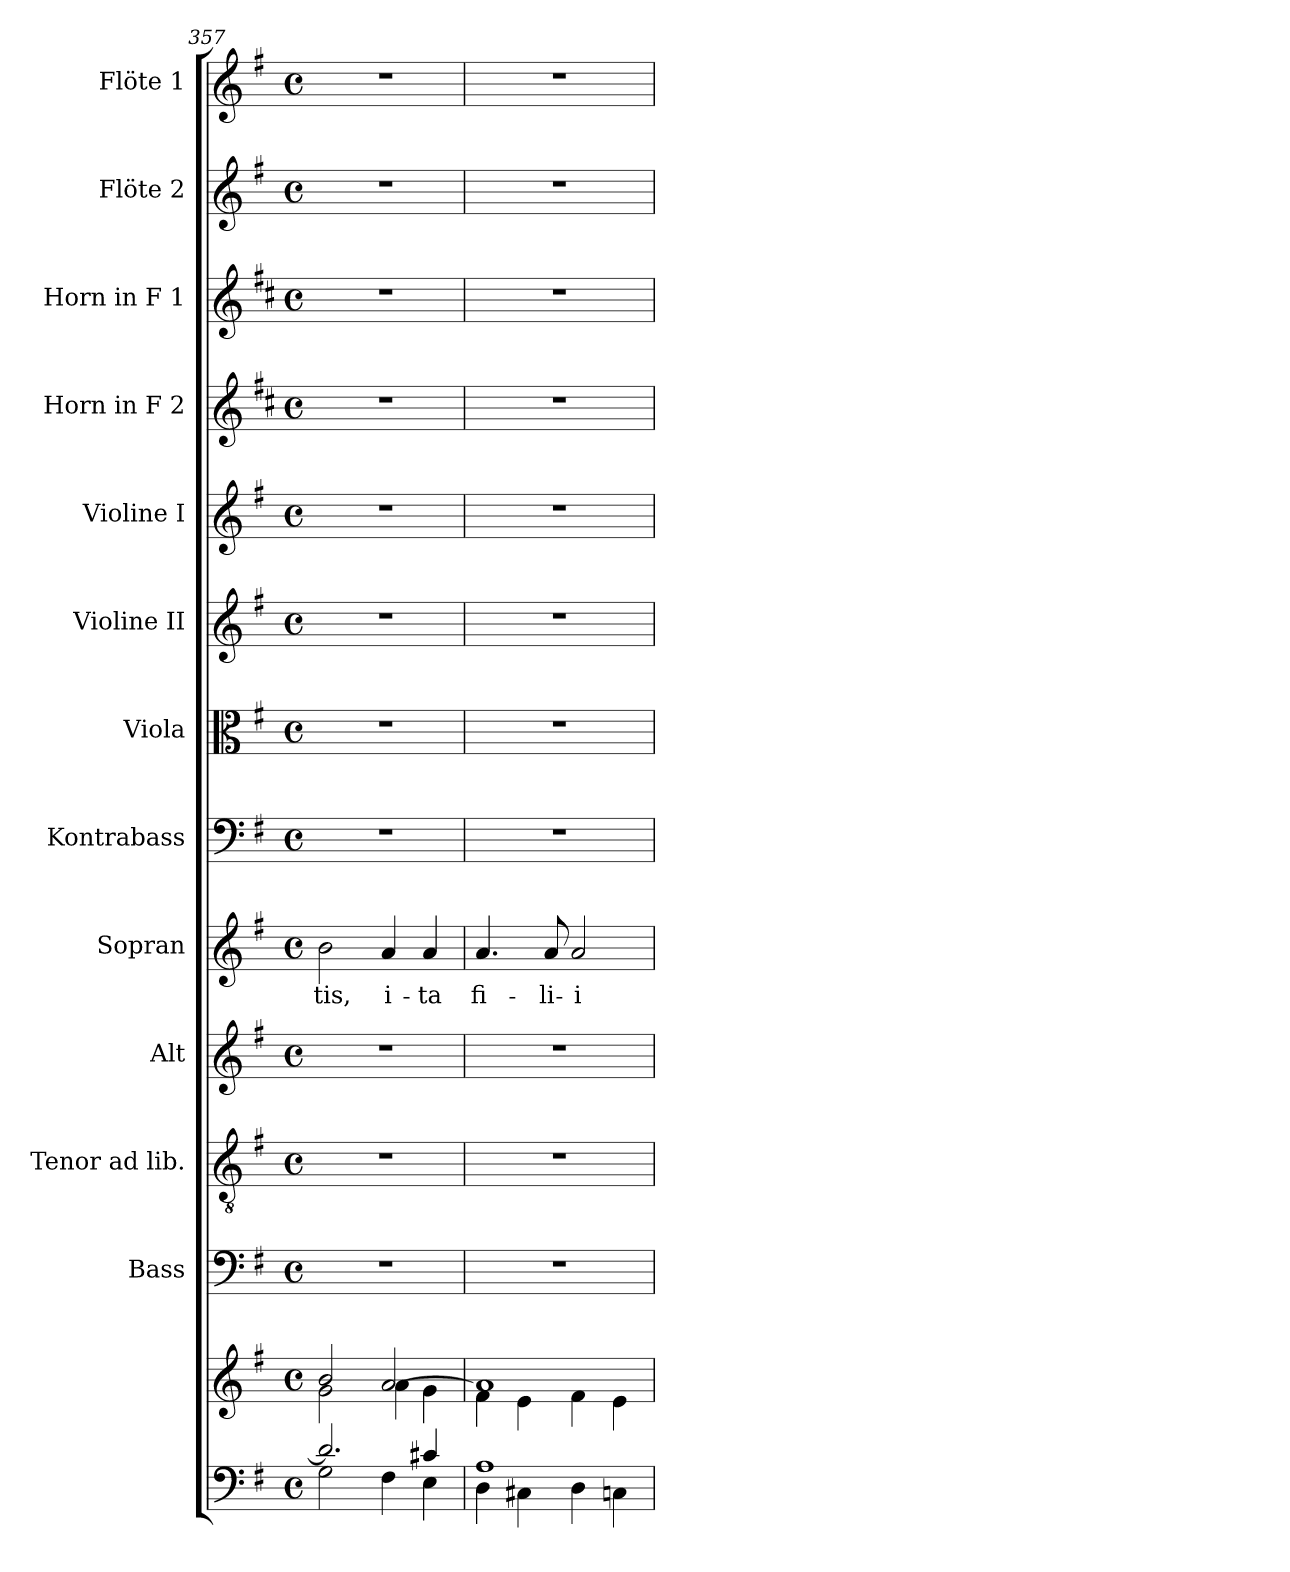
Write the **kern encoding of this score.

**kern	**kern	**kern	**kern	**kern	**kern	**text	**kern	**kern	**kern	**kern	**kern	**kern	**kern	**kern
*part13	*part13	*part12	*part11	*part10	*part9	*part9	*part8	*part7	*part6	*part5	*part4	*part3	*part2	*part1
*staff14	*staff13	*staff12	*staff11	*staff10	*staff9	*staff9	*staff8	*staff7	*staff6	*staff5	*staff4	*staff3	*staff2	*staff1
*	*	*I"Bass	*I"Tenor ad lib.	*I"Alt	*I"Sopran	*	*I"Kontrabass	*I"Viola	*I"Violine II	*I"Violine I	*I"Horn in F 2	*I"Horn in F 1	*I"Flöte 2	*I"Flöte 1
*	*	*I'B.	*I'T.	*I'A.	*I'S.	*	*I'Kb.	*I'Vla.	*I'Vl. II	*I'Vl. I	*	*	*I'Fl. 2	*I'Fl. 1
*clefF4	*clefG2	*clefF4	*clefGv2	*clefG2	*clefG2	*	*clefF4	*clefC3	*clefG2	*clefG2	*clefG2	*clefG2	*clefG2	*clefG2
*	*	*	*	*	*	*	*ITrd7c12	*	*	*	*ITrd4c7	*ITrd4c7	*	*
*k[f#]	*k[f#]	*k[f#]	*k[f#]	*k[f#]	*k[f#]	*	*k[f#]	*k[f#]	*k[f#]	*k[f#]	*k[f#]	*k[f#]	*k[f#]	*k[f#]
*G:	*G:	*G:	*G:	*G:	*G:	*	*G:	*G:	*G:	*G:	*G:	*G:	*G:	*G:
*M4/4	*M4/4	*M4/4	*M4/4	*M4/4	*M4/4	*	*M4/4	*M4/4	*M4/4	*M4/4	*M4/4	*M4/4	*M4/4	*M4/4
*met(c)	*met(c)	*met(c)	*met(c)	*met(c)	*met(c)	*	*met(c)	*met(c)	*met(c)	*met(c)	*met(c)	*met(c)	*met(c)	*met(c)
=357	=357	=357	=357	=357	=357	=357	=357	=357	=357	=357	=357	=357	=357	=357
*^	*^	*	*	*	*	*	*	*	*	*	*	*	*	*
!	!	!	!	!	!	!	!	!LO:LY:b	!	!	!	!	!	!	!	!
2.d/]	2G\	2b/	2g\	1r	1r	1r	2b\	-tis,	1r	1r	1r	1r	1r	1r	1r	1r
!	!	!	!	!	!	!	!	!LO:LY:b	!	!	!	!	!	!	!	!
.	4F#\	[>2a/	4a\	.	.	.	4a/	i-	.	.	.	.	.	.	.	.
!	!	!	!	!	!	!	!	!LO:LY:b	!	!	!	!	!	!	!	!
4c#X/	4E\	.	4g\	.	.	.	4a/	-ta	.	.	.	.	.	.	.	.
=358	=358	=358	=358	=358	=358	=358	=358	=358	=358	=358	=358	=358	=358	=358	=358	=358
!	!	!	!	!	!	!	!	!LO:LY:b	!	!	!	!	!	!	!	!
1A	4D\	1a]	4f#\	1r	1r	1r	4.a/	fi-	1r	1r	1r	1r	1r	1r	1r	1r
.	4C#X\	.	4e\	.	.	.	.	.	.	.	.	.	.	.	.	.
!	!	!	!	!	!	!	!	!LO:LY:b	!	!	!	!	!	!	!	!
.	.	.	.	.	.	.	8a/	-li-	.	.	.	.	.	.	.	.
!	!	!	!	!	!	!	!	!LO:LY:b	!	!	!	!	!	!	!	!
.	4D\	.	4f#\	.	.	.	2a/	-i	.	.	.	.	.	.	.	.
.	4Cn\	.	4e\	.	.	.	.	.	.	.	.	.	.	.	.	.
*v	*v	*	*	*	*	*	*	*	*	*	*	*	*	*	*	*
*	*v	*v	*	*	*	*	*	*	*	*	*	*	*	*	*
=	=	=	=	=	=	=	=	=	=	=	=	=	=	=
*-	*-	*-	*-	*-	*-	*-	*-	*-	*-	*-	*-	*-	*-	*-
